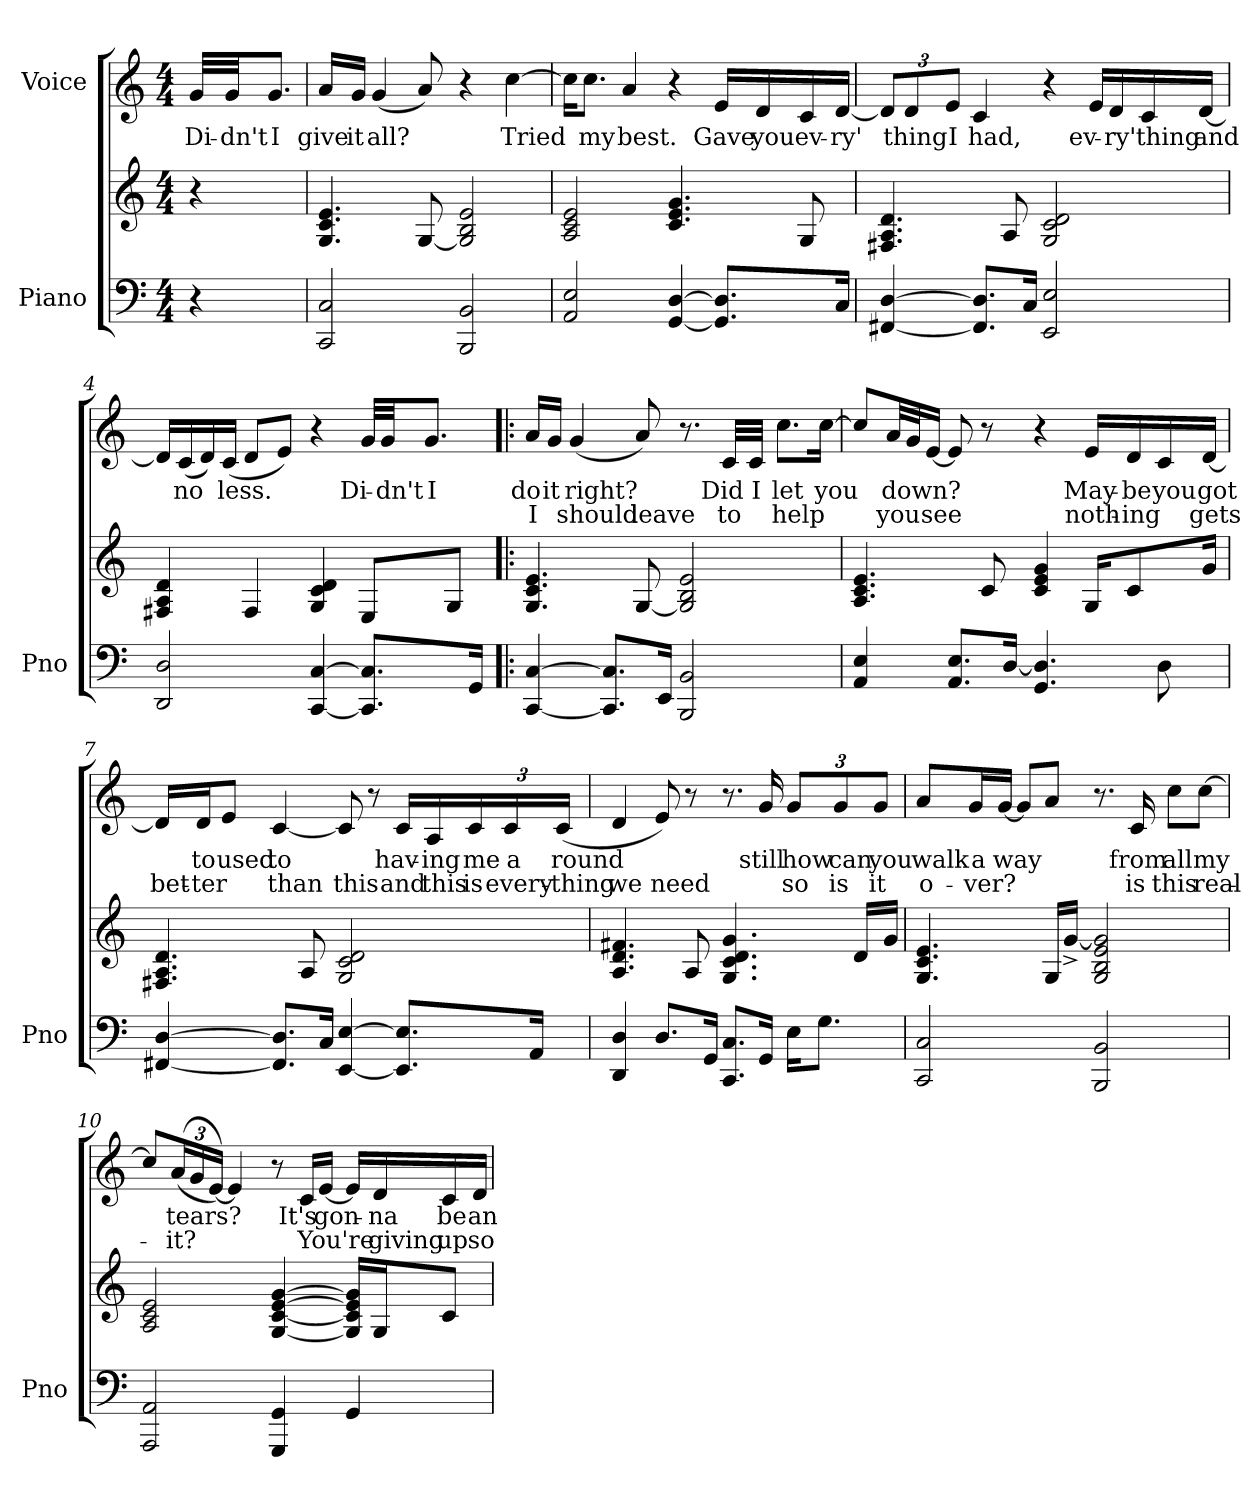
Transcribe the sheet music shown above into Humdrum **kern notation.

**kern	**kern	**kern	**text	**text
*part2	*part2	*part1	*part1	*part1
*staff3	*staff2	*staff1	*staff1	*staff1
*I"Piano	*	*I"Voice	*	*
*I'Pno	*	*	*	*
*clefF4	*clefG2	*clefG2	*	*
*k[]	*k[]	*k[]	*	*
*M4/4	*M4/4	*M4/4	*	*
*MM69	*MM69	*MM69	*	*
=	=	=	=	=
!	!	!	!LO:LY:b	!
4r	4r	32g/LLL	Di-	.
!	!	!	!LO:LY:b	!
.	.	32g/JJ	-dn't	.
!	!	!	!LO:LY:b	!
.	.	8.g/J	I	.
=1	=1	=1	=1	=1
!	!	!	!LO:LY:b	!
2CC/ 2C/	4.G/ 4.c/ 4.e/	16a/LL	give	.
!	!	!	!LO:LY:b	!
.	.	16g/JJ	it	.
!	!	!	!LO:LY:b	!
.	.	(4g/	all?	.
.	[8G/	8a/)	.	.
2BBB/ 2BB/	2G/] 2B/ 2e/	4r	.	.
!	!	!	!LO:LY:b	!
.	.	[4cc\	Tried	.
=2	=2	=2	=2	=2
2AA/ 2E/	2A/ 2c/ 2e/	16cc\KL]	.	.
!	!	!	!LO:LY:b	!
.	.	8.cc\J	my	.
!	!	!	!LO:LY:b	!
.	.	4a/	best.	.
[4GG/ [4D/	4.c/ 4.e/ 4.g/	4r	.	.
!	!	!	!LO:LY:b	!
8.GG/] 8.D/]L	.	16e/LL	Gave	.
!	!	!	!LO:LY:b	!
.	.	16d/	you	.
!	!	!	!LO:LY:b	!
.	8G/	16c/	ev-	.
!	!	!	!LO:LY:b	!
16C/Jk	.	[16d/JJ	-ry'	.
!!LO:LB:g=z
=3	=3	=3	=3	=3
*	*	*Xbrackettup	*	*
[4FF#X/ [4D/	4.F#X/ 4.A/ 4.d/	12d/L]	.	.
!	!	!	!LO:LY:b	!
.	.	12d/	thing	.
!	!	!	!LO:LY:b	!
.	.	12e/J	I	.
!	!	!	!LO:LY:b	!
8.FF#/] 8.D/]L	.	4c/	had,	.
.	8A/	.	.	.
16C/Jk	.	.	.	.
2EE/ 2E/	2G/ 2c/ 2d/	4r	.	.
!	!	!	!LO:LY:b	!
.	.	16e/LL	ev-	.
!	!	!	!LO:LY:b	!
.	.	16d/	ry'	.
!	!	!	!LO:LY:b	!
.	.	16c/	thing	.
!	!	!	!LO:LY:b	!
.	.	[16d/JJ	and	.
=4	=4	=4	=4	=4
2DD/ 2D/	4F#X/ 4A/ 4d/	16d/LL]	.	.
!	!	!	!LO:LY:b	!
.	.	(16c/	no	.
.	.	16d/)	.	.
!	!	!	!LO:LY:b	!
.	.	(16c/JJ	less.	.
.	4F#/	8d/L	.	.
.	.	8e/J)	.	.
[4CC/ [4C/	4G/ 4c/ 4d/	4r	.	.
!	!	!	!LO:LY:b	!
8.CC/] 8.C/]L	8E/L	32g/LLL	Di-	.
!	!	!	!LO:LY:b	!
.	.	32g/JJ	-dn't	.
!	!	!	!LO:LY:b	!
.	.	8.g/J	I	.
.	8G/J	.	.	.
16GG/Jk	.	.	.	.
!!LO:LB:g=z
=5!|:	=5!|:	=5!|:	=5!|:	=5!|:
!	!	!	!LO:LY:b	!LO:LY:b
[4CC/ [4C/	4.G/ 4.c/ 4.e/	16a/LL	do	I
!	!	!	!LO:LY:b	!
.	.	16g/JJ	it	.
!	!	!	!LO:LY:b	!LO:LY:b
.	.	(4g/	right?	should
8.CC/] 8.C/]L	.	.	.	.
!	!	!	!	!LO:LY:b
.	[8G/	8a/)	.	leave
16EE/Jk	.	.	.	.
2BBB/ 2BB/	2G/] 2B/ 2e/	8.r	.	.
!	!	!	!LO:LY:b	!LO:LY:b
.	.	32c/LLL	Did	to
!	!	!	!LO:LY:b	!
.	.	32c/JJJ	I	.
!	!	!	!LO:LY:b	!LO:LY:b
.	.	8.cc\L	let	help
!	!	!	!LO:LY:b	!
.	.	[16cc\Jk	you	.
=6	=6	=6	=6	=6
4AA/ 4E/	4.A/ 4.c/ 4.e/	8cc/L]	.	.
!	!	!	!LO:LY:b	!LO:LY:b
.	.	32a/LL	down?	you
.	.	32g/J	.	.
!	!	!	!	!LO:LY:b
.	.	[16e/JJ	.	see
8.AA/ 8.E/L	.	8e/]	.	.
.	8c/	8r	.	.
[16D/Jk	.	.	.	.
4.GG/ 4.D/]	4c/ 4e/ 4g/	4r	.	.
!	!	!	!LO:LY:b	!LO:LY:b
.	16G/KL	16e/LL	May-	noth-
!	!	!	!LO:LY:b	!LO:LY:b
.	8c/	16d/	-be	-ing
!	!	!	!LO:LY:b	!
8D\	.	16c/	you	.
!	!	!	!LO:LY:b	!LO:LY:b
.	16g/Jk	[16d/JJ	got	gets
!!LO:PB:g=z
=7	=7	=7	=7	=7
!	!	!	!	!LO:LY:b
[4FF#X/ [4D/	4.F#X/ 4.A/ 4.d/	16d/LL]	.	bet-
!	!	!	!LO:LY:b	!LO:LY:b
.	.	16d/J	to	-ter
!	!	!	!LO:LY:b	!
.	.	8e/J	used	.
!	!	!	!LO:LY:b	!LO:LY:b
8.FF#/] 8.D/]L	.	[4c/	to	than
.	8A/	.	.	.
16C/Jk	.	.	.	.
!	!	!	!	!LO:LY:b
[4EE/ [4E/	2G/ 2c/ 2d/	8c/]	.	this
.	.	8r	.	.
!	!	!	!LO:LY:b	!LO:LY:b
8.EE/] 8.E/]L	.	16c/LL	hav-	and
!	!	!	!LO:LY:b	!LO:LY:b
.	.	16A/	-ing	this
!	!	!	!LO:LY:b	!LO:LY:b
.	.	24c/	me	is
!	!	!	!LO:LY:b	!LO:LY:b
.	.	24c/	a	every-
16AA/Jk	.	.	.	.
!	!	!	!LO:LY:b	!LO:LY:b
.	.	(24c/JJ	round	-thing
=8	=8	=8	=8	=8
!	!	!	!	!LO:LY:b
4DD/ 4D/	4.A/ 4.d/ 4.f#X/	4d/	.	we
!	!	!	!	!LO:LY:b
8.D/L	.	8e/)	.	need
.	8A/	8r	.	.
16GG/Jk	.	.	.	.
8.CC/ 8.C/L	4.G/ 4.c/ 4.d/ 4.g/	8.r	.	.
!	!	!	!LO:LY:b	!
16GG/Jk	.	16g/	still	.
!	!	!	!LO:LY:b	!LO:LY:b
16E\KL	.	12g/L	how	so
8.G\J	.	.	.	.
!	!	!	!LO:LY:b	!LO:LY:b
.	.	12g/	can	is
.	16d/LL	.	.	.
!	!	!	!LO:LY:b	!LO:LY:b
.	.	12g/J	you	it
.	16g/JJ	.	.	.
!!LO:LB:g=z
=9	=9	=9	=9	=9
!	!	!	!LO:LY:b	!LO:LY:b
2CC/ 2C/	4.G/ 4.c/ 4.e/	8a/L	walk	o-
!	!	!	!LO:LY:b	!LO:LY:b
.	.	16g/L	a	-ver?
!	!	!	!LO:LY:b	!
.	.	[16g/JJ	way	.
.	.	8g/L]	.	.
.	16G/LL	8a/J	.	.
.	[16g^/JJ	.	.	.
2BBB/ 2BB/	2G/ 2B/ 2e/ 2g/]	8.r	.	.
!	!	!	!LO:LY:b	!LO:LY:b
.	.	16c/	from	is
!	!	!	!LO:LY:b	!LO:LY:b
.	.	8cc\L	all	this
!	!	!	!LO:LY:b	!LO:LY:b
.	.	[8cc\J	my	real-
=10	=10	=10	=10	=10
2AAA/ 2AA/	2A/ 2c/ 2e/	8cc/L]	.	.
!	!	!	!LO:LY:b	!LO:LY:b
.	.	((24a/L	tears?	it?
.	.	24g/	.	.
.	.	[24e/JJ))	.	.
.	.	4e/]	.	.
4GGG/ 4GG/	[4G/ [4c/ [4e/ [4g/	8r	.	.
!	!	!	!LO:LY:b	!
.	.	16c/LL	It's	.
!	!	!	!LO:LY:b	!LO:LY:b
.	.	[16e/JJ	gon-	You're
4GG/	16G/] 16c/] 16e/] 16g/]LL	16e/LL]	.	.
!	!	!	!LO:LY:b	!LO:LY:b
.	16G/J	16d/	-na	giving
!	!	!	!LO:LY:b	!LO:LY:b
.	8c/J	16c/	be	up
!	!	!	!LO:LY:b	!LO:LY:b
.	.	16d/JJ	an	so
=	=	=	=	=
*-	*-	*-	*-	*-
